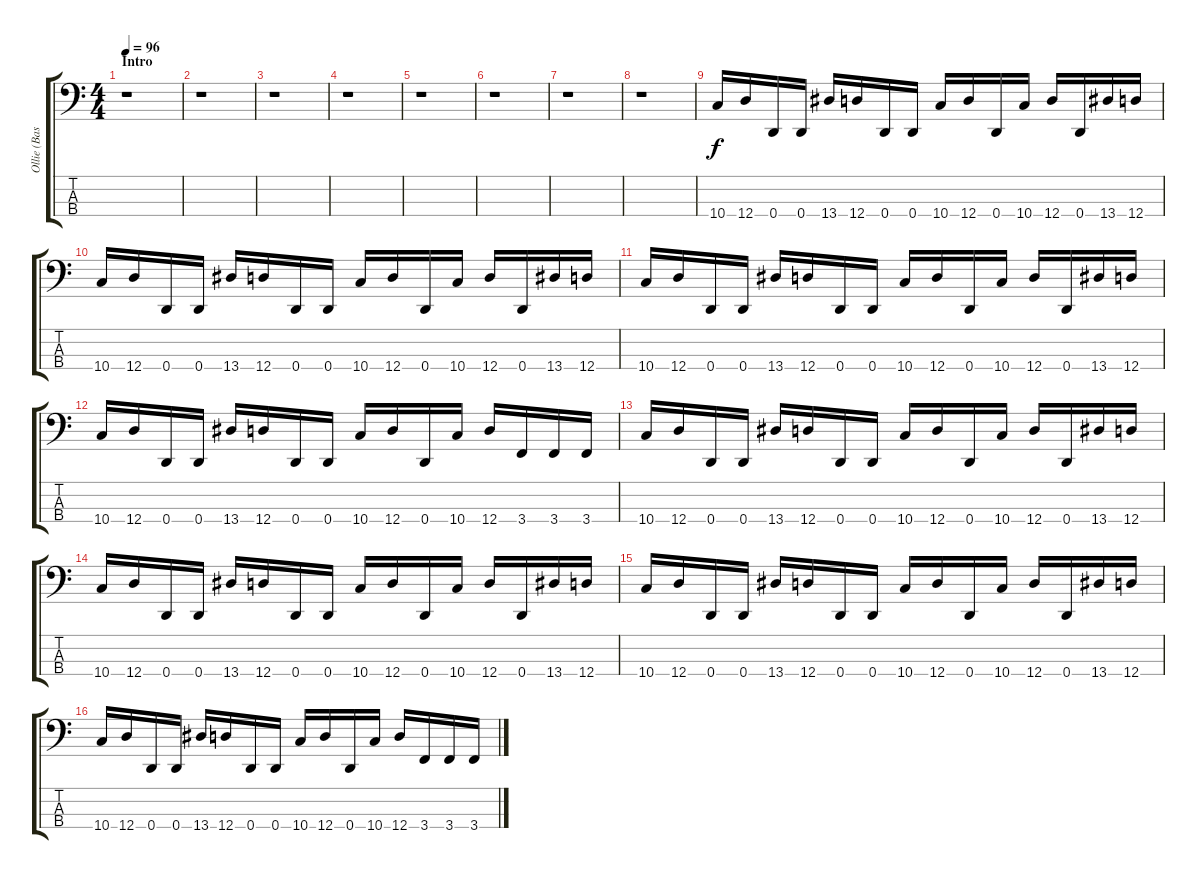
\track ("Ollie (Bass)" "Ollie (Bas") {instrument electricbassfinger}
\staff {score tabs}
\tuning (G2 D2 A1 D1) {hide}
\ts (4 4)
\section ("" "Intro")
\tempo 96
\clef f4
\ks c
r.1{dy f instrument electricbassfinger} |
r.1 |
r.1 |
r.1 |
r.1 |
r.1 |
r.1 |
r.1 |
10.4.16 12.4.16 0.4.16 0.4.16 13.4.16 12.4.16 0.4.16 0.4.16 10.4.16 12.4.16 0.4.16 10.4.16 12.4.16 0.4.16 13.4.16 12.4.16 |
10.4.16 12.4.16 0.4.16 0.4.16 13.4.16 12.4.16 0.4.16 0.4.16 10.4.16 12.4.16 0.4.16 10.4.16 12.4.16 0.4.16 13.4.16 12.4.16 |
10.4.16 12.4.16 0.4.16 0.4.16 13.4.16 12.4.16 0.4.16 0.4.16 10.4.16 12.4.16 0.4.16 10.4.16 12.4.16 0.4.16 13.4.16 12.4.16 |
10.4.16 12.4.16 0.4.16 0.4.16 13.4.16 12.4.16 0.4.16 0.4.16 10.4.16 12.4.16 0.4.16 10.4.16 12.4.16 3.4.16 3.4.16 3.4.16 |
10.4.16 12.4.16 0.4.16 0.4.16 13.4.16 12.4.16 0.4.16 0.4.16 10.4.16 12.4.16 0.4.16 10.4.16 12.4.16 0.4.16 13.4.16 12.4.16 |
10.4.16 12.4.16 0.4.16 0.4.16 13.4.16 12.4.16 0.4.16 0.4.16 10.4.16 12.4.16 0.4.16 10.4.16 12.4.16 0.4.16 13.4.16 12.4.16 |
10.4.16 12.4.16 0.4.16 0.4.16 13.4.16 12.4.16 0.4.16 0.4.16 10.4.16 12.4.16 0.4.16 10.4.16 12.4.16 0.4.16 13.4.16 12.4.16 |
10.4.16 12.4.16 0.4.16 0.4.16 13.4.16 12.4.16 0.4.16 0.4.16 10.4.16 12.4.16 0.4.16 10.4.16 12.4.16 3.4.16 3.4.16 3.4.16
